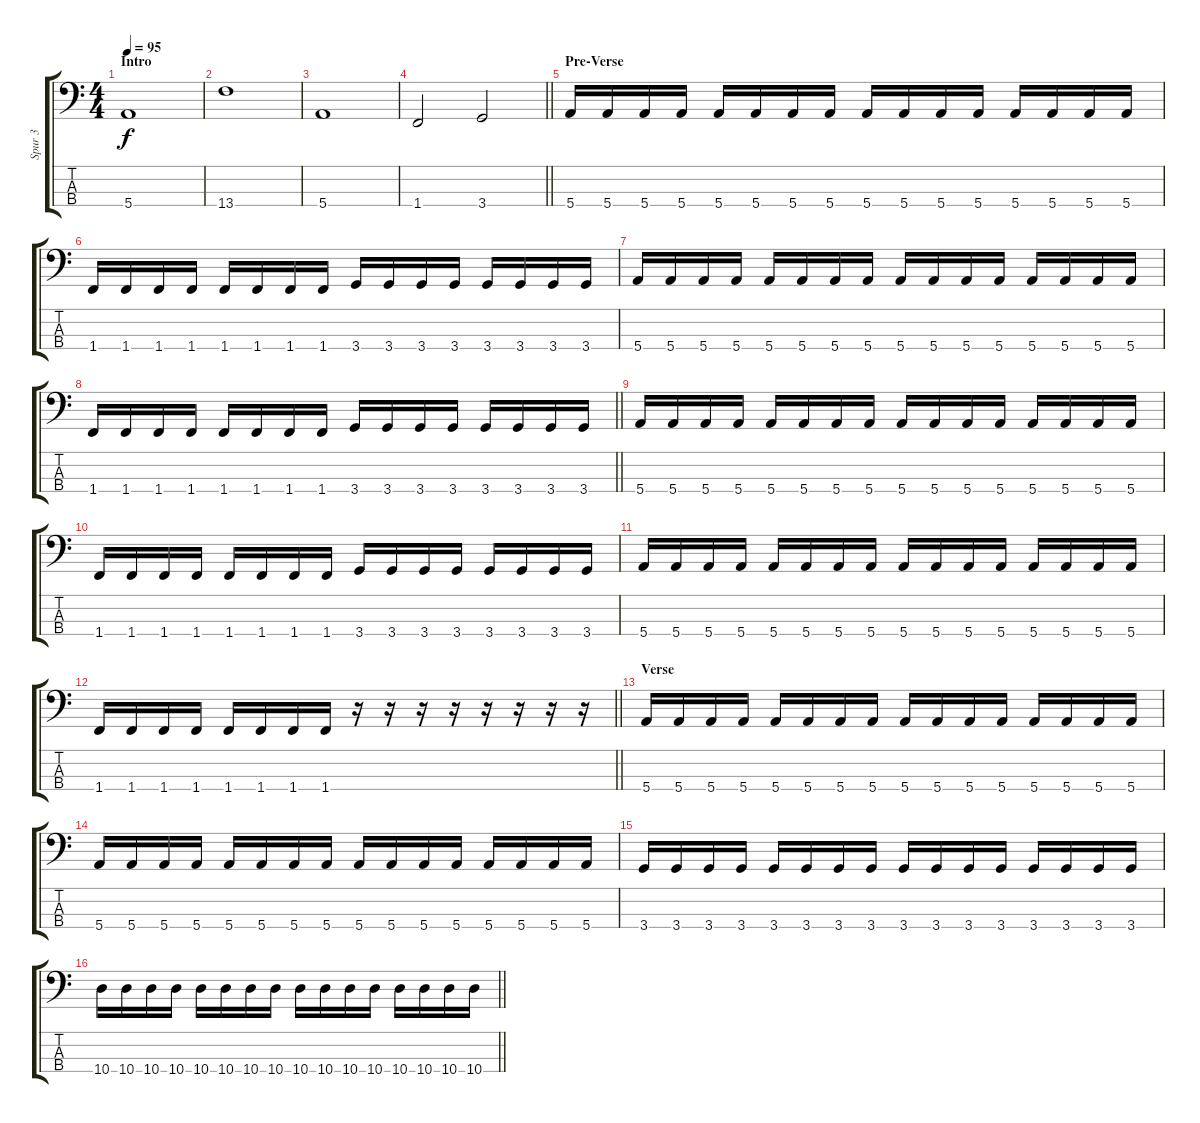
\track ("Spur 3" "Spur 3") {instrument electricbassfinger}
\staff {score tabs}
\tuning (G2 D2 A1 E1) {hide}
\ts (4 4)
\section ("" "Intro")
\tempo 95
\clef f4
\ks c
5.4.1{dy f instrument electricbassfinger} |
13.4.1 |
5.4.1 |
\barLineRight lightlight
1.4.2 3.4.2 |
\section ("" "Pre-Verse")
5.4.16 5.4.16 5.4.16 5.4.16 5.4.16 5.4.16 5.4.16 5.4.16 5.4.16 5.4.16 5.4.16 5.4.16 5.4.16 5.4.16 5.4.16 5.4.16 |
1.4.16 1.4.16 1.4.16 1.4.16 1.4.16 1.4.16 1.4.16 1.4.16 3.4.16 3.4.16 3.4.16 3.4.16 3.4.16 3.4.16 3.4.16 3.4.16 |
5.4.16 5.4.16 5.4.16 5.4.16 5.4.16 5.4.16 5.4.16 5.4.16 5.4.16 5.4.16 5.4.16 5.4.16 5.4.16 5.4.16 5.4.16 5.4.16 |
\barLineRight lightlight
1.4.16 1.4.16 1.4.16 1.4.16 1.4.16 1.4.16 1.4.16 1.4.16 3.4.16 3.4.16 3.4.16 3.4.16 3.4.16 3.4.16 3.4.16 3.4.16 |
5.4.16 5.4.16 5.4.16 5.4.16 5.4.16 5.4.16 5.4.16 5.4.16 5.4.16 5.4.16 5.4.16 5.4.16 5.4.16 5.4.16 5.4.16 5.4.16 |
1.4.16 1.4.16 1.4.16 1.4.16 1.4.16 1.4.16 1.4.16 1.4.16 3.4.16 3.4.16 3.4.16 3.4.16 3.4.16 3.4.16 3.4.16 3.4.16 |
5.4.16 5.4.16 5.4.16 5.4.16 5.4.16 5.4.16 5.4.16 5.4.16 5.4.16 5.4.16 5.4.16 5.4.16 5.4.16 5.4.16 5.4.16 5.4.16 |
\barLineRight lightlight
1.4.16 1.4.16 1.4.16 1.4.16 1.4.16 1.4.16 1.4.16 1.4.16 r.16 r.16 r.16 r.16 r.16 r.16 r.16 r.16 |
\section ("" "Verse")
5.4.16 5.4.16 5.4.16 5.4.16 5.4.16 5.4.16 5.4.16 5.4.16 5.4.16 5.4.16 5.4.16 5.4.16 5.4.16 5.4.16 5.4.16 5.4.16 |
5.4.16 5.4.16 5.4.16 5.4.16 5.4.16 5.4.16 5.4.16 5.4.16 5.4.16 5.4.16 5.4.16 5.4.16 5.4.16 5.4.16 5.4.16 5.4.16 |
3.4.16 3.4.16 3.4.16 3.4.16 3.4.16 3.4.16 3.4.16 3.4.16 3.4.16 3.4.16 3.4.16 3.4.16 3.4.16 3.4.16 3.4.16 3.4.16 |
\barLineRight lightlight
10.4.16 10.4.16 10.4.16 10.4.16 10.4.16 10.4.16 10.4.16 10.4.16 10.4.16 10.4.16 10.4.16 10.4.16 10.4.16 10.4.16 10.4.16 10.4.16
